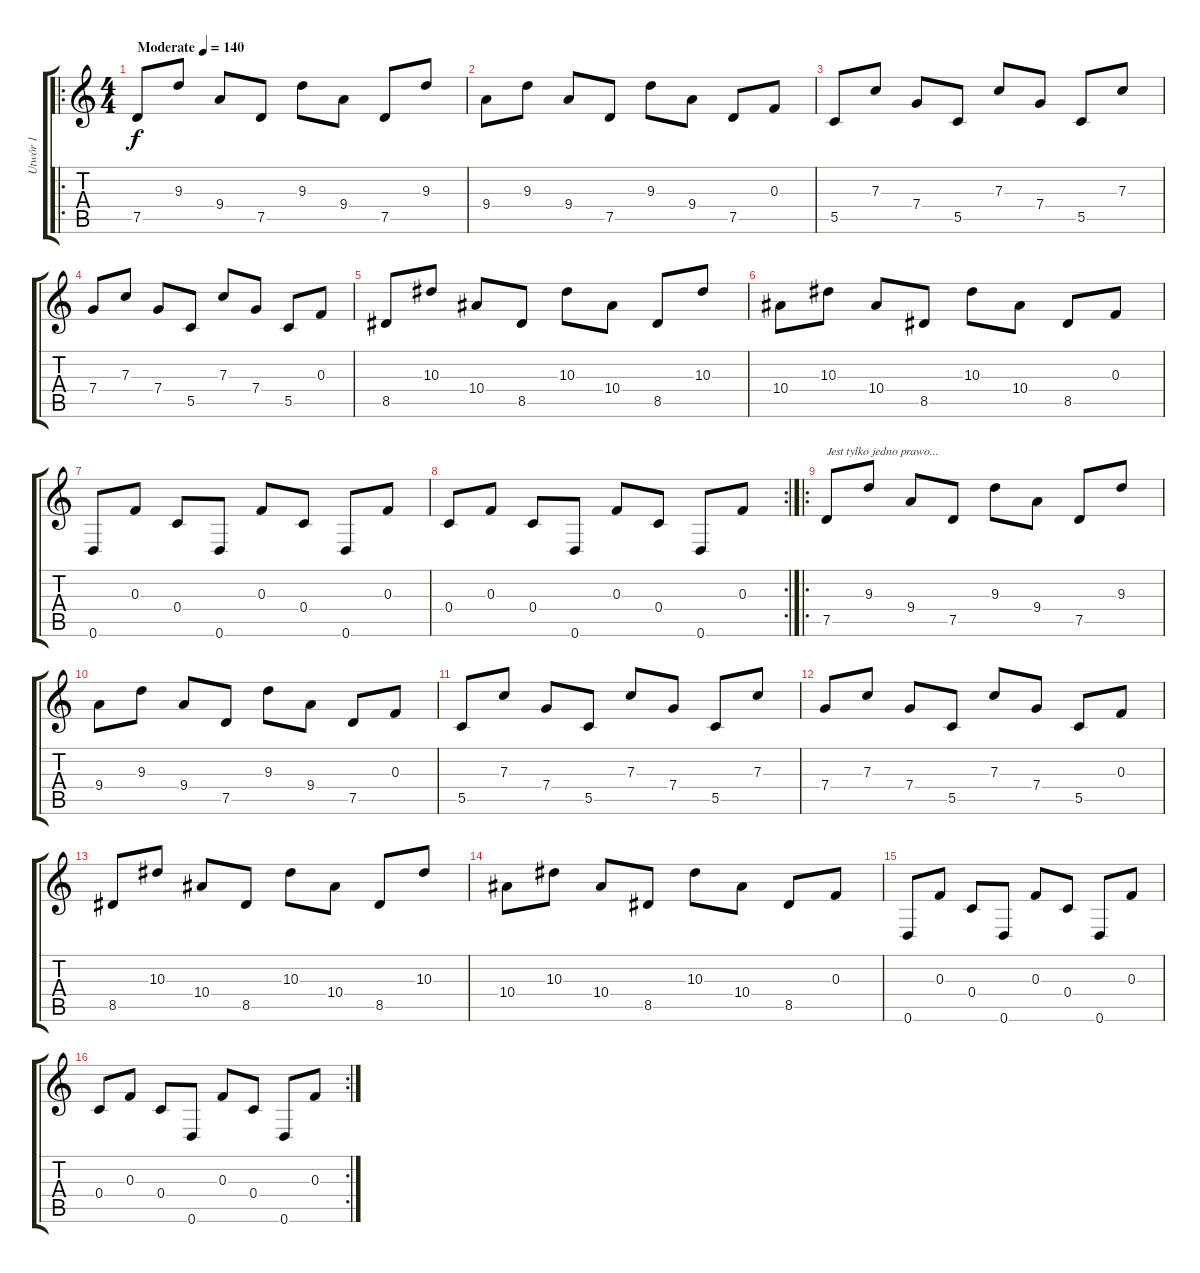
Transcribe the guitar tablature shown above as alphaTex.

\track ("Utwór 1" "Utwór 1") {instrument acousticguitarsteel}
\staff {score tabs}
\tuning (D4 A3 F3 C3 G2 D2) {hide}
\ro
\ts (4 4)
\tempo (140 "Moderate")
\clef g2
\ks c
7.5.8{dy f instrument acousticguitarsteel} 9.3.8 9.4.8 7.5.8 9.3.8 9.4.8 7.5.8 9.3.8 |
9.4.8 9.3.8 9.4.8 7.5.8 9.3.8 9.4.8 7.5.8 0.3.8 |
5.5.8 7.3.8 7.4.8 5.5.8 7.3.8 7.4.8 5.5.8 7.3.8 |
7.4.8 7.3.8 7.4.8 5.5.8 7.3.8 7.4.8 5.5.8 0.3.8 |
8.5.8 10.3.8 10.4.8 8.5.8 10.3.8 10.4.8 8.5.8 10.3.8 |
10.4.8 10.3.8 10.4.8 8.5.8 10.3.8 10.4.8 8.5.8 0.3.8 |
0.6.8 0.3.8 0.4.8 0.6.8 0.3.8 0.4.8 0.6.8 0.3.8 |
\rc 2
0.4.8 0.3.8 0.4.8 0.6.8 0.3.8 0.4.8 0.6.8 0.3.8 |
\ro
7.5.8{txt "Jest tylko jedno prawo..."} 9.3.8 9.4.8 7.5.8 9.3.8 9.4.8 7.5.8 9.3.8 |
9.4.8 9.3.8 9.4.8 7.5.8 9.3.8 9.4.8 7.5.8 0.3.8 |
5.5.8 7.3.8 7.4.8 5.5.8 7.3.8 7.4.8 5.5.8 7.3.8 |
7.4.8 7.3.8 7.4.8 5.5.8 7.3.8 7.4.8 5.5.8 0.3.8 |
8.5.8 10.3.8 10.4.8 8.5.8 10.3.8 10.4.8 8.5.8 10.3.8 |
10.4.8 10.3.8 10.4.8 8.5.8 10.3.8 10.4.8 8.5.8 0.3.8 |
0.6.8 0.3.8 0.4.8 0.6.8 0.3.8 0.4.8 0.6.8 0.3.8 |
\rc 2
0.4.8 0.3.8 0.4.8 0.6.8 0.3.8 0.4.8 0.6.8 0.3.8
